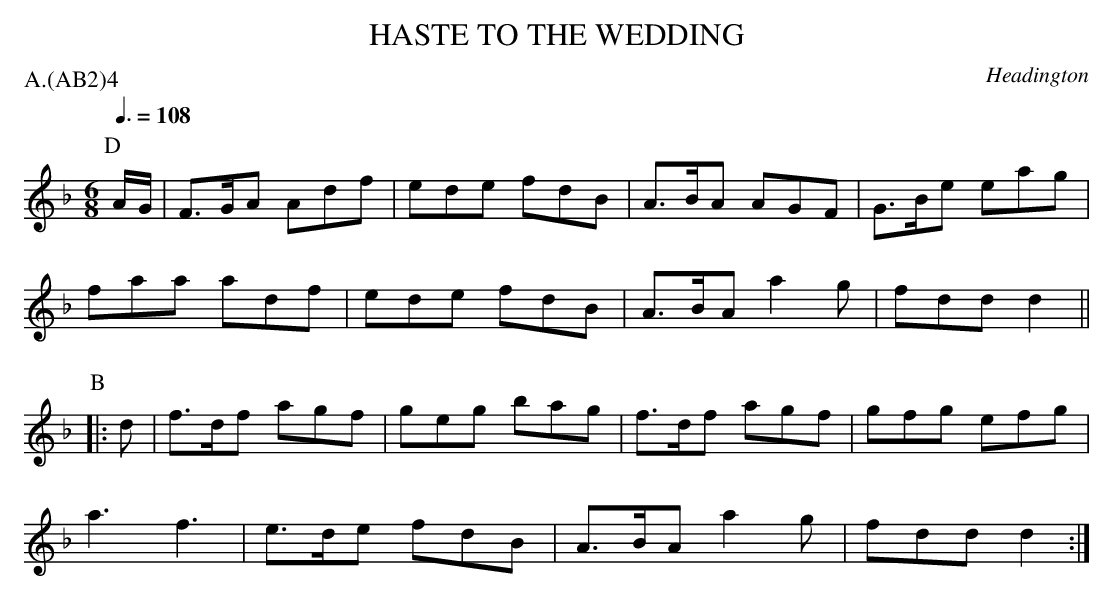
X:1
T: HASTE TO THE WEDDING
O: Headington
P: A.(AB2)4
Q: 3/8=108
M: 6/8
L: 1/8
K: F
P: D
A/G/ |\
F>GA Adf | ede  fdB | A>BA AGF | G>Be eag |
faa  adf | ede  fdB | A>BA a2g | fdd  d2 ||
P: B
|: d |\
f>df agf | geg  bag | f>df agf | gfg  efg |
a3   f3  | e>de fdB | A>BA a2g | fdd  d2 :|
